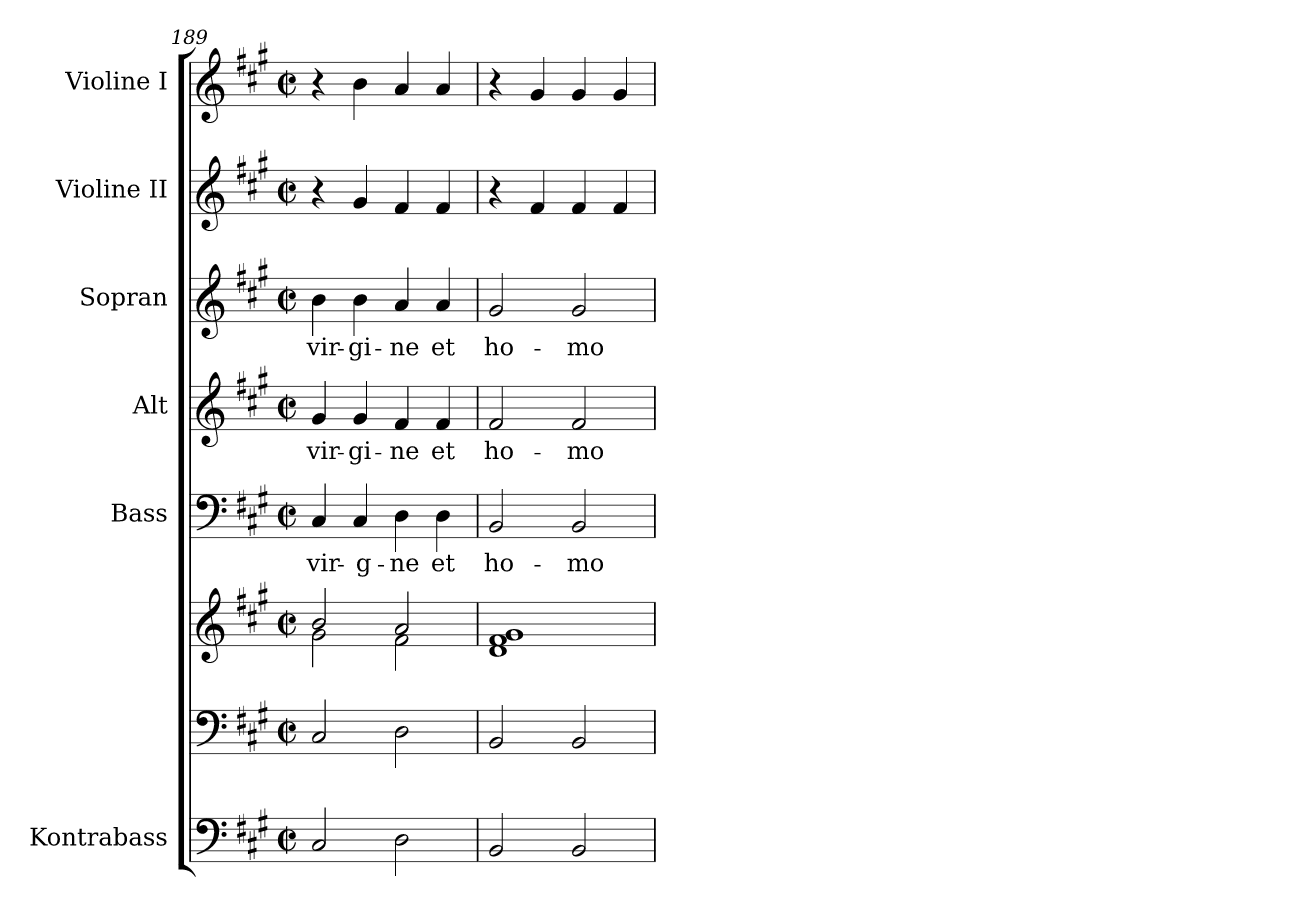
**kern	**kern	**kern	**kern	**text	**kern	**text	**kern	**text	**kern	**kern
*part7	*part6	*part6	*part5	*part5	*part4	*part4	*part3	*part3	*part2	*part1
*staff8	*staff7	*staff6	*staff5	*staff5	*staff4	*staff4	*staff3	*staff3	*staff2	*staff1
*I"Kontrabass	*	*	*I"Bass	*	*I"Alt	*	*I"Sopran	*	*I"Violine II	*I"Violine I
*I'Kb.	*	*	*I'B.	*	*I'A.	*	*I'S.	*	*I'Vl. II	*I'Vl. I
*clefF4	*clefF4	*clefG2	*clefF4	*	*clefG2	*	*clefG2	*	*clefG2	*clefG2
*ITrd7c12	*	*	*	*	*	*	*	*	*	*
*k[f#c#g#]	*k[f#c#g#]	*k[f#c#g#]	*k[f#c#g#]	*	*k[f#c#g#]	*	*k[f#c#g#]	*	*k[f#c#g#]	*k[f#c#g#]
*A:	*A:	*A:	*A:	*	*A:	*	*A:	*	*A:	*A:
*M2/2	*M2/2	*M2/2	*M2/2	*	*M2/2	*	*M2/2	*	*M2/2	*M2/2
*met(c|)	*met(c|)	*met(c|)	*met(c|)	*	*met(c|)	*	*met(c|)	*	*met(c|)	*met(c|)
=189	=189	=189	=189	=189	=189	=189	=189	=189	=189	=189
*	*	*^	*	*	*	*	*	*	*	*
!	!	!	!	!	!LO:LY:b	!	!LO:LY:b	!	!LO:LY:b	!	!
2CC#/	2C#/	2b/	2g#\	4C#/	vir-	4g#/	vir-	4b\	vir-	4r	4r
!	!	!	!	!	!LO:LY:b	!	!LO:LY:b	!	!LO:LY:b	!	!
.	.	.	.	4C#/	-g-	4g#/	-gi-	4b\	-gi-	4g#/	4b\
!	!	!	!	!	!LO:LY:b	!	!LO:LY:b	!	!LO:LY:b	!	!
2DD\	2D\	2a/	2f#\	4D\	-ne	4f#/	-ne	4a/	-ne	4f#/	4a/
!	!	!	!	!	!LO:LY:b	!	!LO:LY:b	!	!LO:LY:b	!	!
.	.	.	.	4D\	et	4f#/	et	4a/	et	4f#/	4a/
*	*	*v	*v	*	*	*	*	*	*	*	*
!!LO:PB:g=z
=190	=190	=190	=190	=190	=190	=190	=190	=190	=190	=190
!	!	!	!	!LO:LY:b	!	!LO:LY:b	!	!LO:LY:b	!	!
2BBB/	2BB/	1d 1f# 1g#	2BB/	ho-	2f#/	ho-	2g#/	ho-	4r	4r
.	.	.	.	.	.	.	.	.	4f#/	4g#/
!	!	!	!	!LO:LY:b	!	!LO:LY:b	!	!LO:LY:b	!	!
2BBB/	2BB/	.	2BB/	-mo	2f#/	-mo	2g#/	-mo	4f#/	4g#/
.	.	.	.	.	.	.	.	.	4f#/	4g#/
=	=	=	=	=	=	=	=	=	=	=
*-	*-	*-	*-	*-	*-	*-	*-	*-	*-	*-
